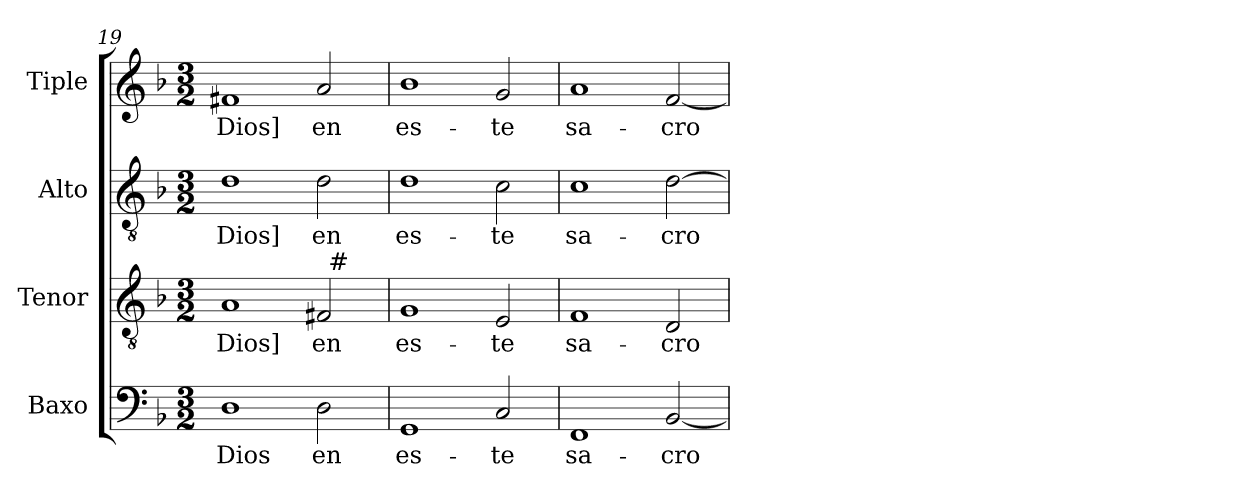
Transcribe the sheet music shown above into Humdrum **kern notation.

**kern	**text	**kern	**text	**kern	**text	**kern	**text
*part4	*part4	*part3	*part3	*part2	*part2	*part1	*part1
*staff4	*staff4	*staff3	*staff3	*staff2	*staff2	*staff1	*staff1
*I"Baxo	*	*I"Tenor	*	*I"Alto	*	*I"Tiple	*
*I'B	*	*I'T	*	*I'T	*	*	*
*clefF4	*	*clefGv2	*	*clefGv2	*	*clefG2	*
*	*	*ITrd7c12	*	*ITrd7c12	*	*	*
*k[b-]	*	*k[b-]	*	*k[b-]	*	*k[b-]	*
*F:	*	*F:	*	*F:	*	*F:	*
*M3/2	*	*M3/2	*	*M3/2	*	*M3/2	*
=19	=19	=19	=19	=19	=19	=19	=19
!	!LO:LY:b	!	!LO:LY:b	!	!LO:LY:b	!	!LO:LY:b
*	*	*^	*	*	*	*	*
1D	Dios	1AA	1ryy	Dios]	1D	Dios]	1f#X	Dios]
!	!LO:LY:b	!	!	!LO:LY:b	!	!LO:LY:b	!	!LO:LY:b
2D\	en	2FF#/	32ryy	en	2D\	en	2a/	en
!	!	!	!LO:TX:a:t=#	!	!	!	!	!
.	.	.	4...ryy	.	.	.	.	.
=20	=20	=20	=20	=20	=20	=20	=20	=20
!	!LO:LY:b	!	!	!LO:LY:b	!	!LO:LY:b	!	!LO:LY:b
*	*	*v	*v	*	*	*	*	*
1GG	es-	1GG	es-	1D	es-	1b-	es-
!	!LO:LY:b	!	!LO:LY:b	!	!LO:LY:b	!	!LO:LY:b
2C/	-te	2EE/	-te	2C\	-te	2g/	-te
=21	=21	=21	=21	=21	=21	=21	=21
!	!LO:LY:b	!	!LO:LY:b	!	!LO:LY:b	!	!LO:LY:b
1FF	sa-	1FF	sa-	1C	sa-	1a	sa-
!	!LO:LY:b	!	!LO:LY:b	!	!LO:LY:b	!	!LO:LY:b
[<2BB-/	-cro	2DD/	-cro	[>2D\	-cro	[<2f/	-cro
=	=	=	=	=	=	=	=
*-	*-	*-	*-	*-	*-	*-	*-
